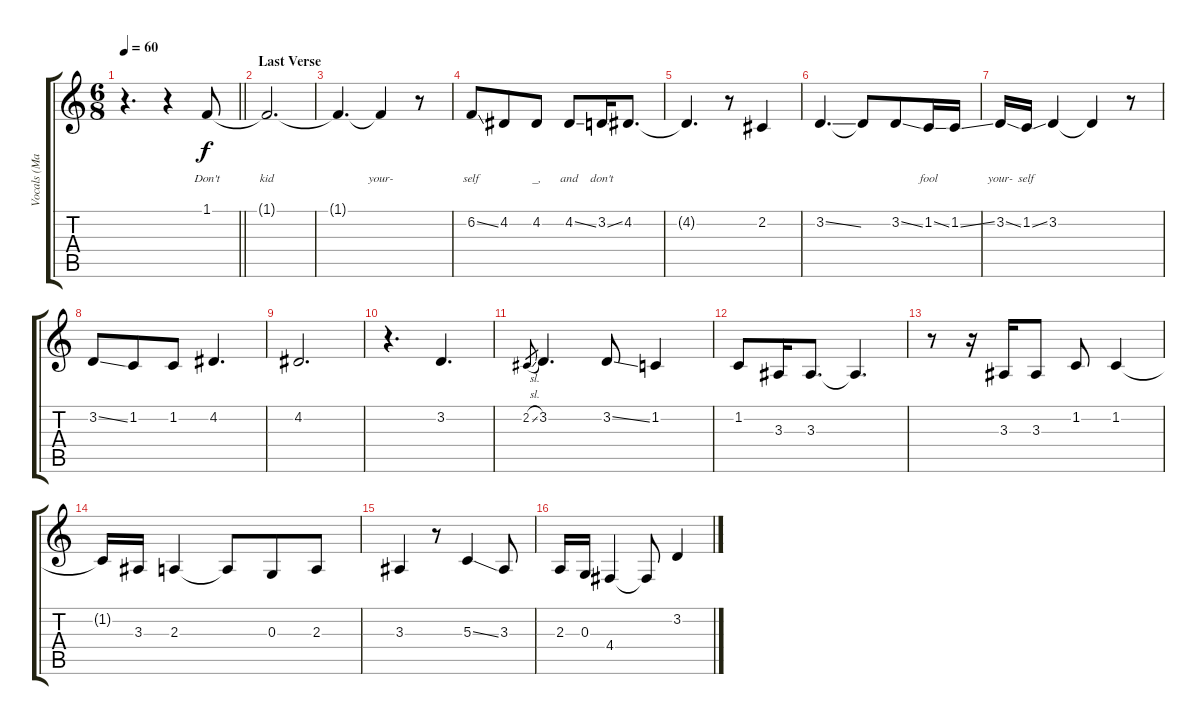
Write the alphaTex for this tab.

\track ("Vocals (Matt)" "Vocals (Ma") {instrument voiceoohs}
\staff {score tabs}
\tuning (E4 B3 G3 D3 A2 E2) {hide}
\ts (6 8)
\tempo 60
\clef g2
\barLineRight lightlight
\ks c
r.4{d dy f} r.4 1.1.8{lyrics (0 "") lyrics (1 "") lyrics (2 "Don't") lyrics (3 "") lyrics (4 "")} |
\section ("" "Last Verse")
1.1{t}.2{d lyrics (0 "") lyrics (1 "") lyrics (2 "kid") lyrics (3 "") lyrics (4 "")} |
1.1{t}.4{d lyrics (0 "") lyrics (1 "") lyrics (2 "") lyrics (3 "") lyrics (4 "")} 1.1{t}.4{lyrics (0 "") lyrics (1 "") lyrics (2 "your-") lyrics (3 "") lyrics (4 "")} r.8 |
6.2{ss}.8{lyrics (0 "") lyrics (1 "") lyrics (2 "self") lyrics (3 "") lyrics (4 "")} 4.2.8{lyrics (0 "") lyrics (1 "") lyrics (2 "") lyrics (3 "") lyrics (4 "")} 4.2.8{lyrics (0 "") lyrics (1 "") lyrics (2 "_,") lyrics (3 "") lyrics (4 "")} 4.2{ss}.8{lyrics (0 "") lyrics (1 "") lyrics (2 "and") lyrics (3 "") lyrics (4 "")} 3.2{ss}.16{lyrics (0 "") lyrics (1 "") lyrics (2 "don't") lyrics (3 "") lyrics (4 "")} 4.2.8{d lyrics (0 "") lyrics (1 "") lyrics (2 "") lyrics (3 "") lyrics (4 "")} |
4.2{t}.4{d lyrics (0 "") lyrics (1 "") lyrics (2 "") lyrics (3 "") lyrics (4 "")} r.8 2.2.4{lyrics (0 "") lyrics (1 "") lyrics (2 "") lyrics (3 "") lyrics (4 "")} |
3.2{ss}.4{d lyrics (0 "") lyrics (1 "") lyrics (2 "") lyrics (3 "") lyrics (4 "")} 3.2{t}.8{lyrics (0 "") lyrics (1 "") lyrics (2 "") lyrics (3 "") lyrics (4 "")} 3.2{ss}.8{lyrics (0 "") lyrics (1 "") lyrics (2 "") lyrics (3 "") lyrics (4 "")} 1.2{ss}.16{lyrics (0 "") lyrics (1 "") lyrics (2 "fool") lyrics (3 "") lyrics (4 "")} 1.2{ss}.16{lyrics (0 "") lyrics (1 "") lyrics (2 "") lyrics (3 "") lyrics (4 "")} |
3.2{ss}.16{lyrics (0 "") lyrics (1 "") lyrics (2 "your-") lyrics (3 "") lyrics (4 "")} 1.2{ss}.16{lyrics (0 "") lyrics (1 "") lyrics (2 "self") lyrics (3 "") lyrics (4 "")} 3.2.4 3.2{t}.4 r.8 |
3.2{ss}.8 1.2.8 1.2.8 4.2.4{d} |
4.2.2{d} |
r.4{d} 3.2.4{d} |
2.2{sl}.8{gr} 3.2.4{d} 3.2{ss}.8 1.2.4 |
1.2.8 3.3.16 3.3.8{d} 3.3{t}.4{d} |
r.8 r.16 3.3.16 3.3.8 1.2.8 1.2.4 |
1.2{t}.16 3.3.16 2.3.4 2.3{t}.8 0.3.8 2.3.8 |
3.3.4 r.8 5.3{ss}.4 3.3.8 |
2.3.16 0.3.16 4.4.4 4.4{t}.8 3.2.4
